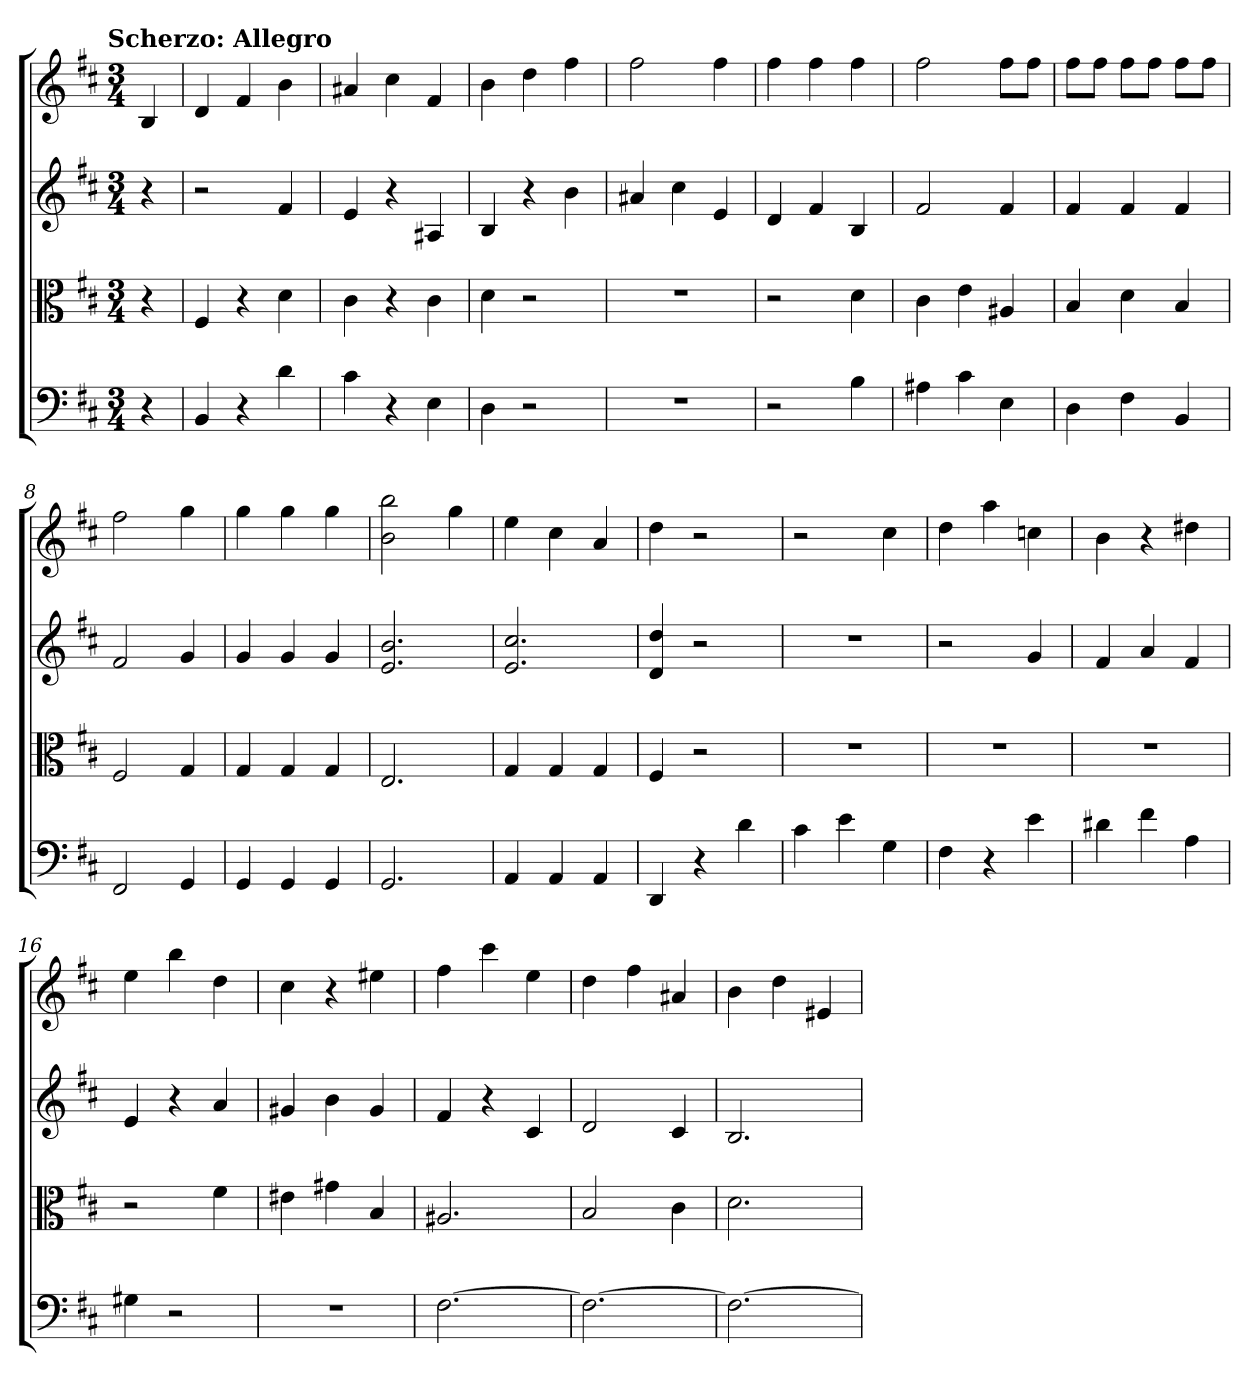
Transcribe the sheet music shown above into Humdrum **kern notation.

**kern	**kern	**kern	**kern
*part4	*part3	*part2	*part1
*staff4	*staff3	*staff2	*staff1
*clefF4	*clefC3	*	*
*k[f#c#]	*k[f#c#]	*k[f#c#]	*k[f#c#]
*b:	*b:	*b:	*b:
!!LO:TX:omd:t=Scherzo&colon; Allegro
*M3/4	*M3/4	*M3/4	*M3/4
*MM132	*MM132	*MM132	*MM132
=	=	=	=
4r	4r	4r	4B
=1	=1	=1	=1
4BB	4F#	2r	4d
4r	4r	.	4f#
4d	4d	4f#	4b
=2	=2	=2	=2
4c#	4c#	4e	4a#X
4r	4r	4r	4cc#
4E	4c#	4A#X	4f#
=3	=3	=3	=3
4D	4d	4B	4b
2r	2r	4r	4dd
.	.	4b	4ff#
=4	=4	=4	=4
2.r	2.r	4a#X	2ff#
.	.	4cc#	.
.	.	4e	4ff#
=5	=5	=5	=5
2r	2r	4d	4ff#
.	.	4f#	4ff#
4B	4d	4B	4ff#
=6	=6	=6	=6
4A#X	4c#	2f#	2ff#
4c#	4e	.	.
4E	4A#X	4f#	8ff#L
.	.	.	8ff#J
=7	=7	=7	=7
4D	4B	4f#	8ff#L
.	.	.	8ff#J
4F#	4d	4f#	8ff#L
.	.	.	8ff#J
4BB	4B	4f#	8ff#L
.	.	.	8ff#J
=8	=8	=8	=8
2FF#	2F#	2f#	2ff#
4GG	4G	4g	4gg
=9	=9	=9	=9
4GG	4G	4g	4gg
4GG	4G	4g	4gg
4GG	4G	4g	4gg
=10	=10	=10	=10
2.GG	2.E	2.e 2.b	2b 2bb
.	.	.	4gg
=11	=11	=11	=11
4AA	4G	2.e 2.cc#	4ee
4AA	4G	.	4cc#
4AA	4G	.	4a
=12	=12	=12	=12
4DD	4F#	4d 4dd	4dd
4r	2r	2r	2r
4d	.	.	.
=13	=13	=13	=13
4c#	2.r	2.r	2r
4e	.	.	.
4G	.	.	4cc#
=14	=14	=14	=14
4F#	2.r	2r	4dd
4r	.	.	4aa
4e	.	4g	4ccn
=15	=15	=15	=15
4d#X	2.r	4f#	4b
4f#	.	4a	4r
4A	.	4f#	4dd#X
=16	=16	=16	=16
4G#X	2r	4e	4ee
2r	.	4r	4bb
.	4f#	4a	4dd
=17	=17	=17	=17
2.r	4e#X	4g#X	4cc#
.	4g#X	4b	4r
.	4B	4g#	4ee#X
=18	=18	=18	=18
[2.F#	2.A#X	4f#	4ff#
.	.	4r	4ccc#
.	.	4c#	4ee
=19	=19	=19	=19
2.F#_	2B	2d	4dd
.	.	.	4ff#
.	4c#	4c#	4a#X
=20	=20	=20	=20
2.F#_	2.d	2.B	4b
.	.	.	4dd
.	.	.	4e#X
=	=	=	=
*-	*-	*-	*-
